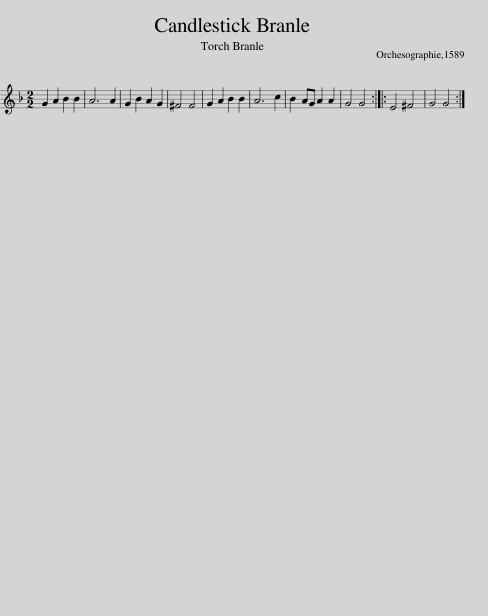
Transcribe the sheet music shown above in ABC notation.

X:1
L:1/8
M:2/2
I:linebreak $
K:F
V:1 treble
V:1
 G2 A2 B2 B2 | A6 A2 | G2 B2 A2 G2 | ^F4 F4 | G2 A2 B2 B2 | %5
 A6 c2 | B2 AG A2 A2 | G4 G4 :: E4 ^F4 | G4 G4 :| %10
